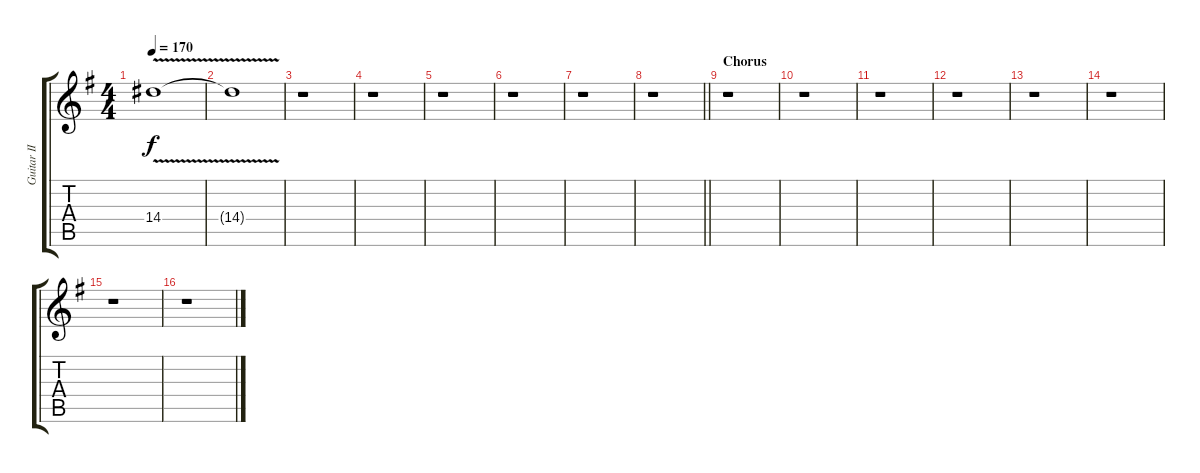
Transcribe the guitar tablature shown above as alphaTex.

\track ("Guitar II" "Guitar II") {instrument distortionguitar}
\staff {score tabs}
\tuning (Eb4 Bb3 Gb3 Db3 Ab2 Eb2) {hide}
\ts (4 4)
\tempo 170
\clef g2
\ks g
14.4{v}.1{dy f} |
14.4{v t}.1{volume 4} |
r.1{volume 0} |
r.1 |
r.1 |
r.1 |
r.1 |
\barLineRight lightlight
r.1 |
\section ("" "Chorus")
r.1 |
r.1 |
r.1 |
r.1 |
r.1 |
r.1 |
r.1 |
r.1
